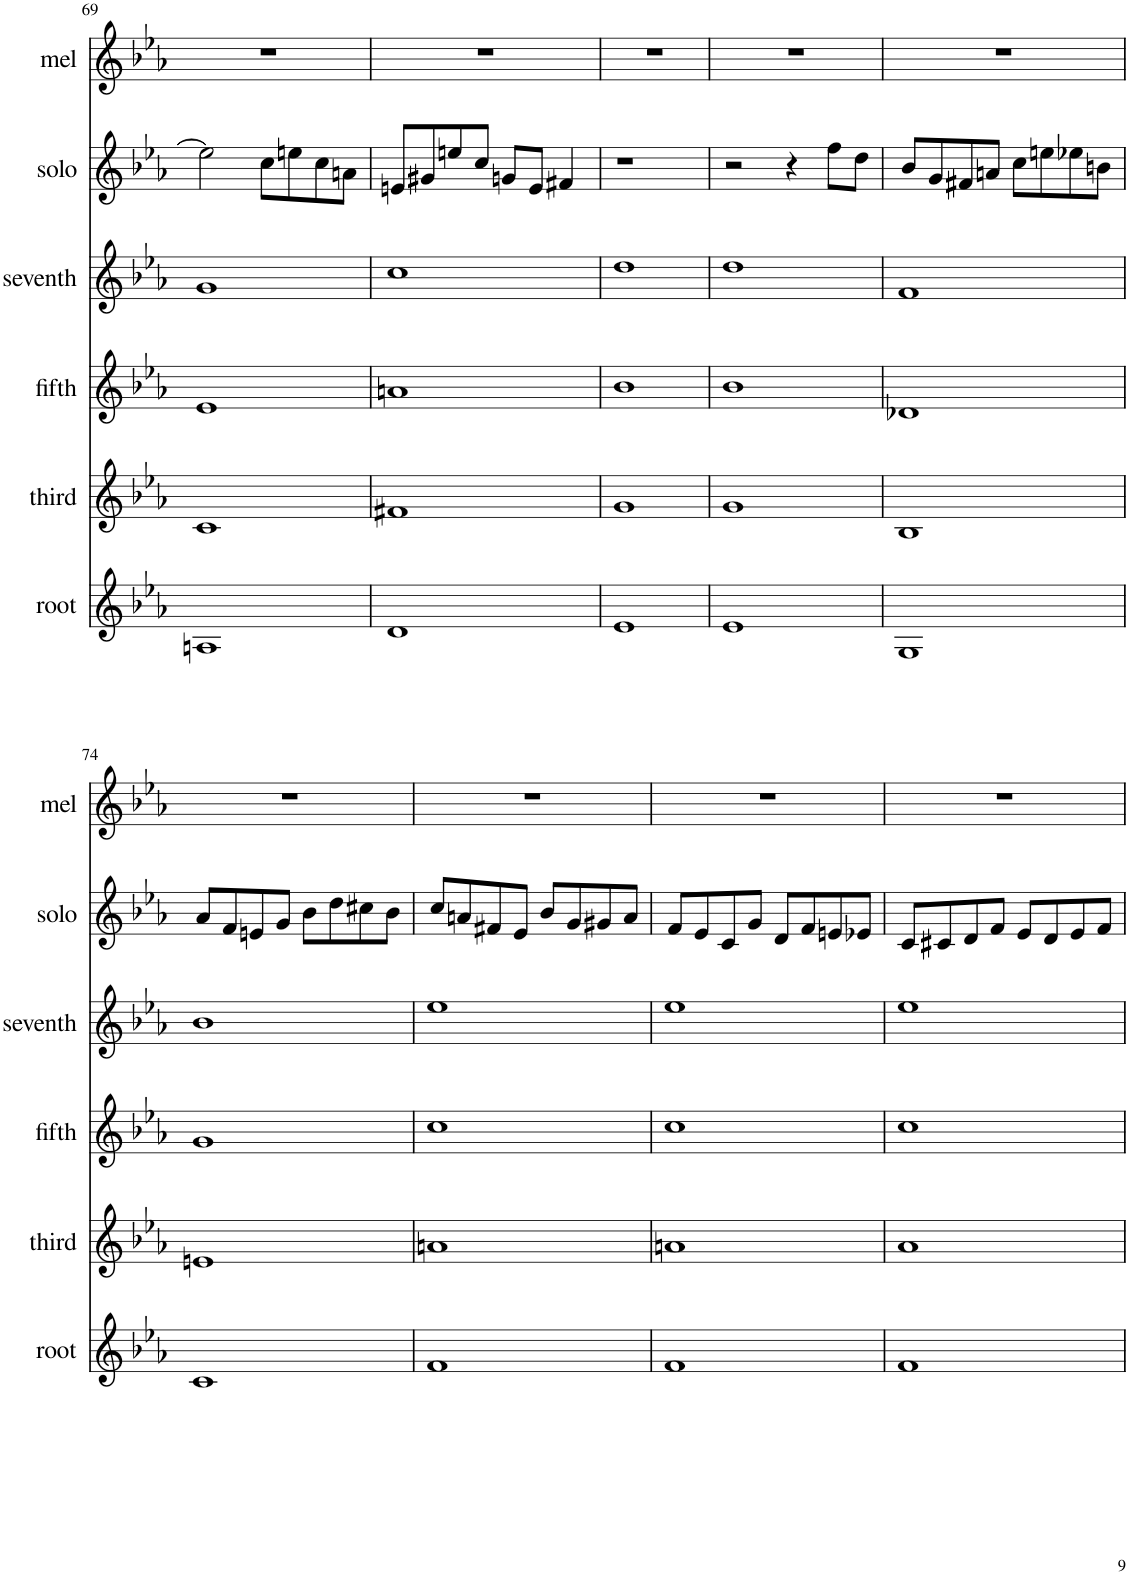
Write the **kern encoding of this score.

**kern	**kern	**kern	**kern	**kern	**kern
*part6	*part5	*part4	*part3	*part2	*part1
*staff6	*staff5	*staff4	*staff3	*staff2	*staff1
*I"root	*I"third	*I"fifth	*I"seventh	*I"solo	*I"mel
*I'root	*I'third	*I'fifth	*I'seventh	*I'solo	*I'mel
!!LO:PB:g=z
*clefG2	*clefG2	*clefG2	*clefG2	*clefG2	*clefG2
*k[b-e-a-]	*k[b-e-a-]	*k[b-e-a-]	*k[b-e-a-]	*k[b-e-a-]	*k[b-e-a-]
*M4/4	*M4/4	*M4/4	*M4/4	*M4/4	*M4/4
=69	=69	=69	=69	=69	=69
1An	1c	1e-	1g	2ee\]	1r
.	.	.	.	8cc\L	.
.	.	.	.	8een\	.
.	.	.	.	8cc\	.
.	.	.	.	8an\J	.
=70	=70	=70	=70	=70	=70
1d	1f#X	1an	1cc	8en/L	1r
.	.	.	.	8g#X/	.
.	.	.	.	8een/	.
.	.	.	.	8cc/J	.
.	.	.	.	8gn/L	.
.	.	.	.	8e/J	.
.	.	.	.	4f#X/	.
=71	=71	=71	=71	=71	=71
1e-	1g	1b-	1dd	1r	1r
=72	=72	=72	=72	=72	=72
1e-	1g	1b-	1dd	2r	1r
.	.	.	.	4r	.
.	.	.	.	8ff\L	.
.	.	.	.	8dd\J	.
=73	=73	=73	=73	=73	=73
1G	1B-	1d-X	1f	8b-/L	1r
.	.	.	.	8g/	.
.	.	.	.	8f#X/	.
.	.	.	.	8an/J	.
.	.	.	.	8cc\L	.
.	.	.	.	8een\	.
.	.	.	.	8ee-X\	.
.	.	.	.	8bn\J	.
!!LO:LB:g=z
=74	=74	=74	=74	=74	=74
1c	1en	1g	1b-	8a-/L	1r
.	.	.	.	8f/	.
.	.	.	.	8en/	.
.	.	.	.	8g/J	.
.	.	.	.	8b-\L	.
.	.	.	.	8dd\	.
.	.	.	.	8cc#X\	.
.	.	.	.	8b-\J	.
=75	=75	=75	=75	=75	=75
1f	1an	1cc	1ee-	8cc/L	1r
.	.	.	.	8an/	.
.	.	.	.	8f#X/	.
.	.	.	.	8e-/J	.
.	.	.	.	8b-/L	.
.	.	.	.	8g/	.
.	.	.	.	8g#X/	.
.	.	.	.	8a/J	.
=76	=76	=76	=76	=76	=76
1f	1an	1cc	1ee-	8f/L	1r
.	.	.	.	8e-/	.
.	.	.	.	8c/	.
.	.	.	.	8g/J	.
.	.	.	.	8d/L	.
.	.	.	.	8f/	.
.	.	.	.	8en/	.
.	.	.	.	8e-X/J	.
=77	=77	=77	=77	=77	=77
1f	1a-	1cc	1ee-	8c/L	1r
.	.	.	.	8c#X/	.
.	.	.	.	8d/	.
.	.	.	.	8f/J	.
.	.	.	.	8e-/L	.
.	.	.	.	8d/	.
.	.	.	.	8e-/	.
.	.	.	.	8f/J	.
=	=	=	=	=	=
*-	*-	*-	*-	*-	*-
